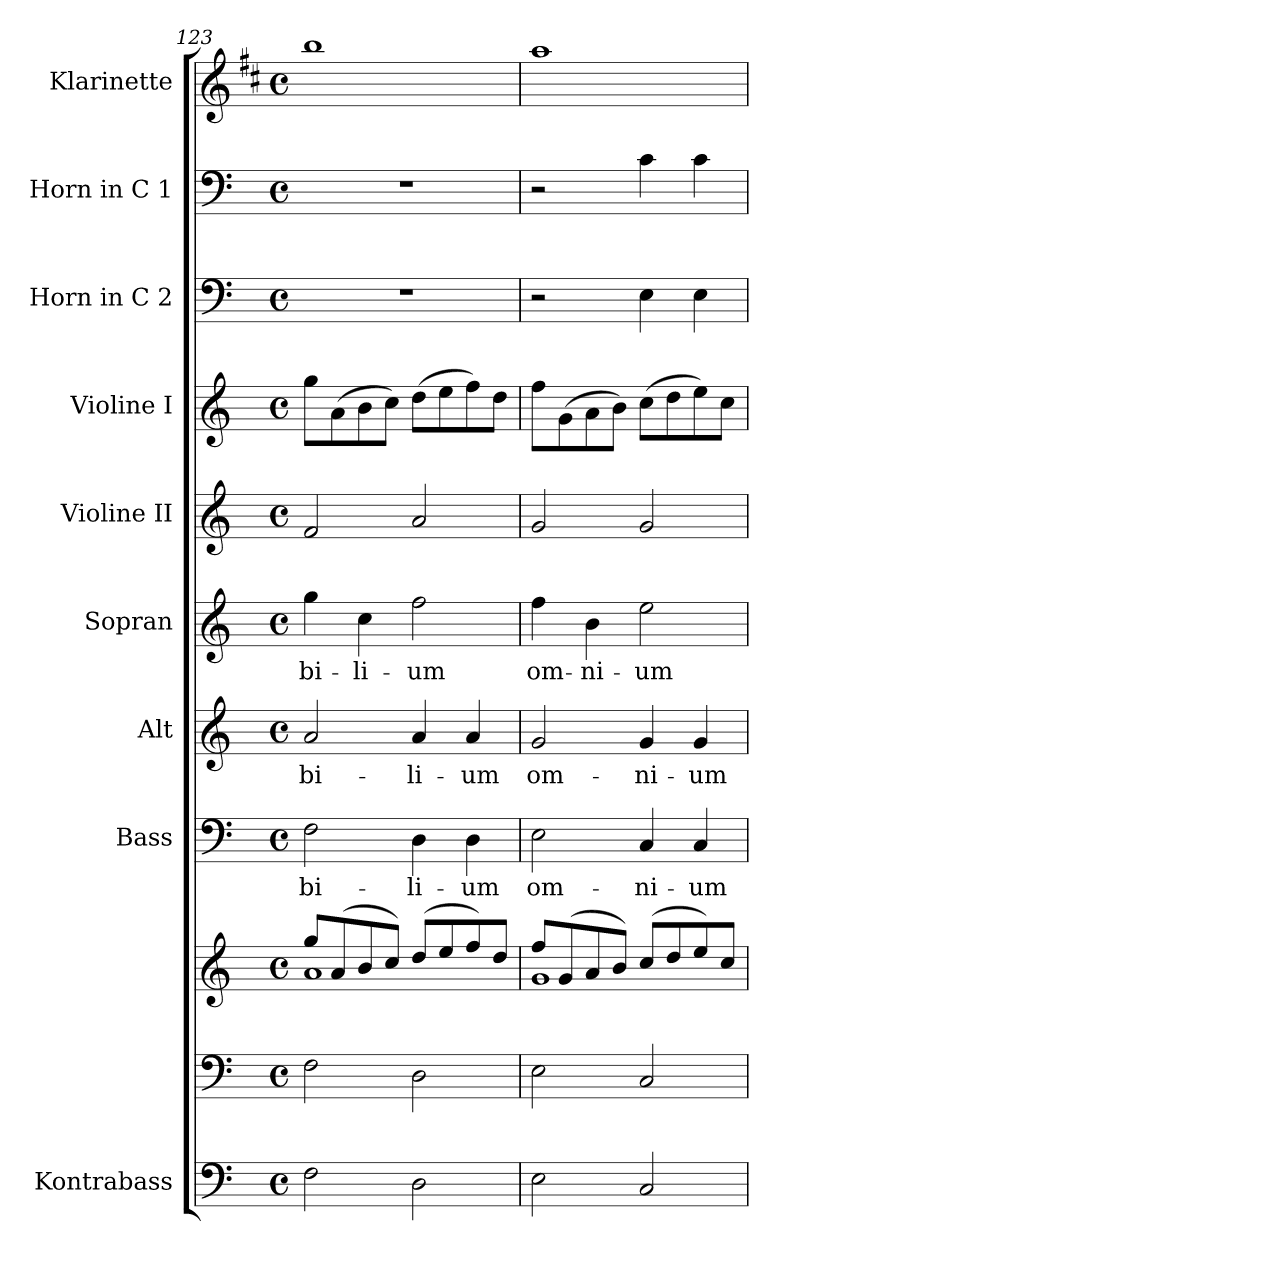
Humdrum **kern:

**kern	**kern	**kern	**kern	**text	**kern	**text	**kern	**text	**kern	**kern	**kern	**kern	**kern
*part10	*part9	*part9	*part8	*part8	*part7	*part7	*part6	*part6	*part5	*part4	*part3	*part2	*part1
*staff11	*staff10	*staff9	*staff8	*staff8	*staff7	*staff7	*staff6	*staff6	*staff5	*staff4	*staff3	*staff2	*staff1
*I"Kontrabass	*	*	*I"Bass	*	*I"Alt	*	*I"Sopran	*	*I"Violine II	*I"Violine I	*I"Horn in C 2	*I"Horn in C 1	*I"Klarinette
*I'Kb.	*	*	*I'B.	*	*I'A.	*	*I'S.	*	*I'Vl. II	*I'Vl. I	*I'Horn 2	*I'Horn 1	*I'Kl.
*clefF4	*clefF4	*clefG2	*clefF4	*	*clefG2	*	*clefG2	*	*clefG2	*clefG2	*clefF4	*clefF4	*clefG2
*ITrd7c12	*	*	*	*	*	*	*	*	*	*	*	*	*ITrd1c2
*k[]	*k[]	*k[]	*k[]	*	*k[]	*	*k[]	*	*k[]	*k[]	*k[]	*k[]	*k[]
*C:	*C:	*C:	*C:	*	*C:	*	*C:	*	*C:	*C:	*C:	*C:	*C:
*M4/4	*M4/4	*M4/4	*M4/4	*	*M4/4	*	*M4/4	*	*M4/4	*M4/4	*M4/4	*M4/4	*M4/4
*met(c)	*met(c)	*met(c)	*met(c)	*	*met(c)	*	*met(c)	*	*met(c)	*met(c)	*met(c)	*met(c)	*met(c)
=123	=123	=123	=123	=123	=123	=123	=123	=123	=123	=123	=123	=123	=123
*	*	*^	*	*	*	*	*	*	*	*	*	*	*
!	!	!	!	!	!LO:LY:b	!	!LO:LY:b	!	!LO:LY:b	!	!	!	!	!
2FF\	2F\	8gg/L	1a	2F\	-bi-	2a/	-bi-	4gg\	-bi-	2f/	8gg\L	1r	1r	1aa
.	.	(<8a/	.	.	.	.	.	.	.	.	(>8a\	.	.	.
!	!	!	!	!	!	!	!	!	!LO:LY:b	!	!	!	!	!
.	.	8b/	.	.	.	.	.	4cc\	-li-	.	8b\	.	.	.
.	.	8cc/J)	.	.	.	.	.	.	.	.	8cc\J)	.	.	.
!	!	!	!	!	!LO:LY:b	!	!LO:LY:b	!	!LO:LY:b	!	!	!	!	!
2DD\	2D\	(<8dd/L	.	4D\	-li-	4a/	-li-	2ff\	-um	2a/	(>8dd\L	.	.	.
.	.	8ee/	.	.	.	.	.	.	.	.	8ee\	.	.	.
!	!	!	!	!	!LO:LY:b	!	!LO:LY:b	!	!	!	!	!	!	!
.	.	8ff/)	.	4D\	-um	4a/	-um	.	.	.	8ff\)	.	.	.
.	.	8dd/J	.	.	.	.	.	.	.	.	8dd\J	.	.	.
!!LO:PB:g=z
=124	=124	=124	=124	=124	=124	=124	=124	=124	=124	=124	=124	=124	=124	=124
!	!	!	!	!	!LO:LY:b	!	!LO:LY:b	!	!LO:LY:b	!	!	!	!	!
2EE\	2E\	8ff/L	1g	2E\	om-	2g/	om-	4ff\	om-	2g/	8ff\L	2r	2r	1gg
.	.	(<8g/	.	.	.	.	.	.	.	.	(>8g\	.	.	.
!	!	!	!	!	!	!	!	!	!LO:LY:b	!	!	!	!	!
.	.	8a/	.	.	.	.	.	4b\	-ni-	.	8a\	.	.	.
.	.	8b/J)	.	.	.	.	.	.	.	.	8b\J)	.	.	.
!	!	!	!	!	!LO:LY:b	!	!LO:LY:b	!	!LO:LY:b	!	!	!	!	!
2CC/	2C/	(<8cc/L	.	4C/	-ni-	4g/	-ni-	2ee\	-um	2g/	(>8cc\L	4E\	4c\	.
.	.	8dd/	.	.	.	.	.	.	.	.	8dd\	.	.	.
!	!	!	!	!	!LO:LY:b	!	!LO:LY:b	!	!	!	!	!	!	!
.	.	8ee/)	.	4C/	-um	4g/	-um	.	.	.	8ee\)	4E\	4c\	.
.	.	8cc/J	.	.	.	.	.	.	.	.	8cc\J	.	.	.
*	*	*v	*v	*	*	*	*	*	*	*	*	*	*	*
=	=	=	=	=	=	=	=	=	=	=	=	=	=
*-	*-	*-	*-	*-	*-	*-	*-	*-	*-	*-	*-	*-	*-
